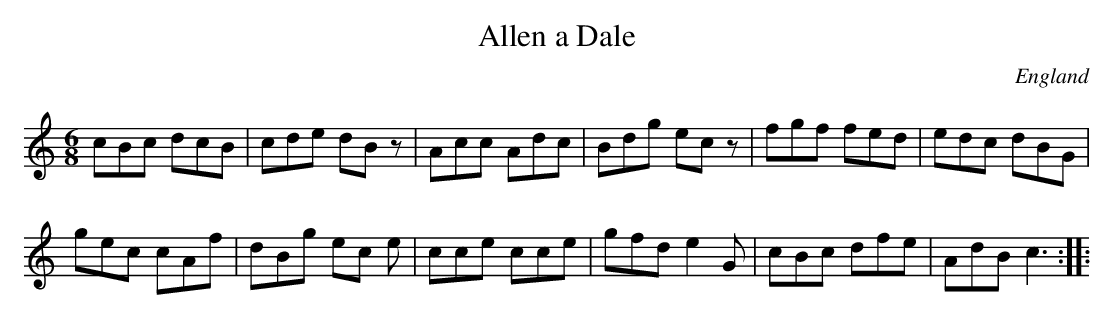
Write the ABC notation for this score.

X:1
T:Allen a Dale
L:1/8
M:6/8
O:England
K:C major
cBc dcB | cde dBz | Acc Adc | Bdg ecz | \
fgf fed | edc dBG | ! gec cAf | dBg ec e | \
cce cce | gfd e2G | cBc dfe | AdB c3 ::
